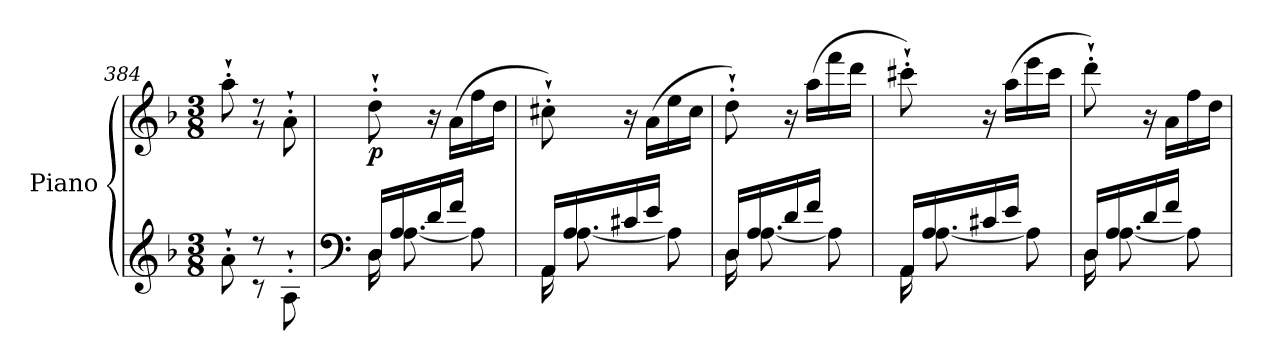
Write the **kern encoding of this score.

**kern	**kern	**dynam
*part1	*part1	*part1
*staff2	*staff1	*staff1/2
*I"Piano	*	*
*I'Pno	*	*
*clefG2	*clefG2	*
*k[b-]	*k[b-]	*
*M3/8	*M3/8	*
=384	=384	=384
*^	*^	*
8ryy	8a'`\	8ryy	8aa'`\	.
8r	8r	8r	8r	.
8ryy	8A'`\	8ryy	8a'`\	.
*	*	*v	*v	*
=385	=385	=385	=385
*clefF4	*	*	*
*	*	*^	*
!	!	!	!	!LO:DY:b
*	*	*v	*v	*
16D/LL	16D\	8dd'`\	p
16A/	[8.A\	.	.
16d/	.	16r	.
16f/JJ	.	(>16a\LL	.
8ryy	8A\]	16ff\	.
.	.	16dd\JJ	.
=386	=386	=386	=386
16AA/LL	16AA\	8cc#X'`\)	.
16A/	[8.A\	.	.
16c#X/	.	16r	.
16e/JJ	.	(>16a\LL	.
8ryy	8A\]	16ee\	.
.	.	16cc#\JJ	.
!!LO:LB:g=z
=387	=387	=387	=387
16D/LL	16D\	8dd'`\)	.
16A/	[8.A\	.	.
16d/	.	16r	.
16f/JJ	.	(>16aa\LL	.
8ryy	8A\]	16fff\	.
.	.	16ddd\JJ	.
=388	=388	=388	=388
16AA/LL	16AA\	8ccc#X'`\)	.
16A/	[8.A\	.	.
16c#X/	.	16r	.
16e/JJ	.	(>16aa\LL	.
8ryy	8A\]	16eee\	.
.	.	16ccc#\JJ	.
=389	=389	=389	=389
16D/LL	16D\	8ddd'`\)	.
16A/	[8.A\	.	.
16d/	.	16r	.
16f/JJ	.	16a\LL	.
8ryy	8A\]	16ff\	.
.	.	16dd\JJ	.
*v	*v	*	*
=	=	=
*-	*-	*-
